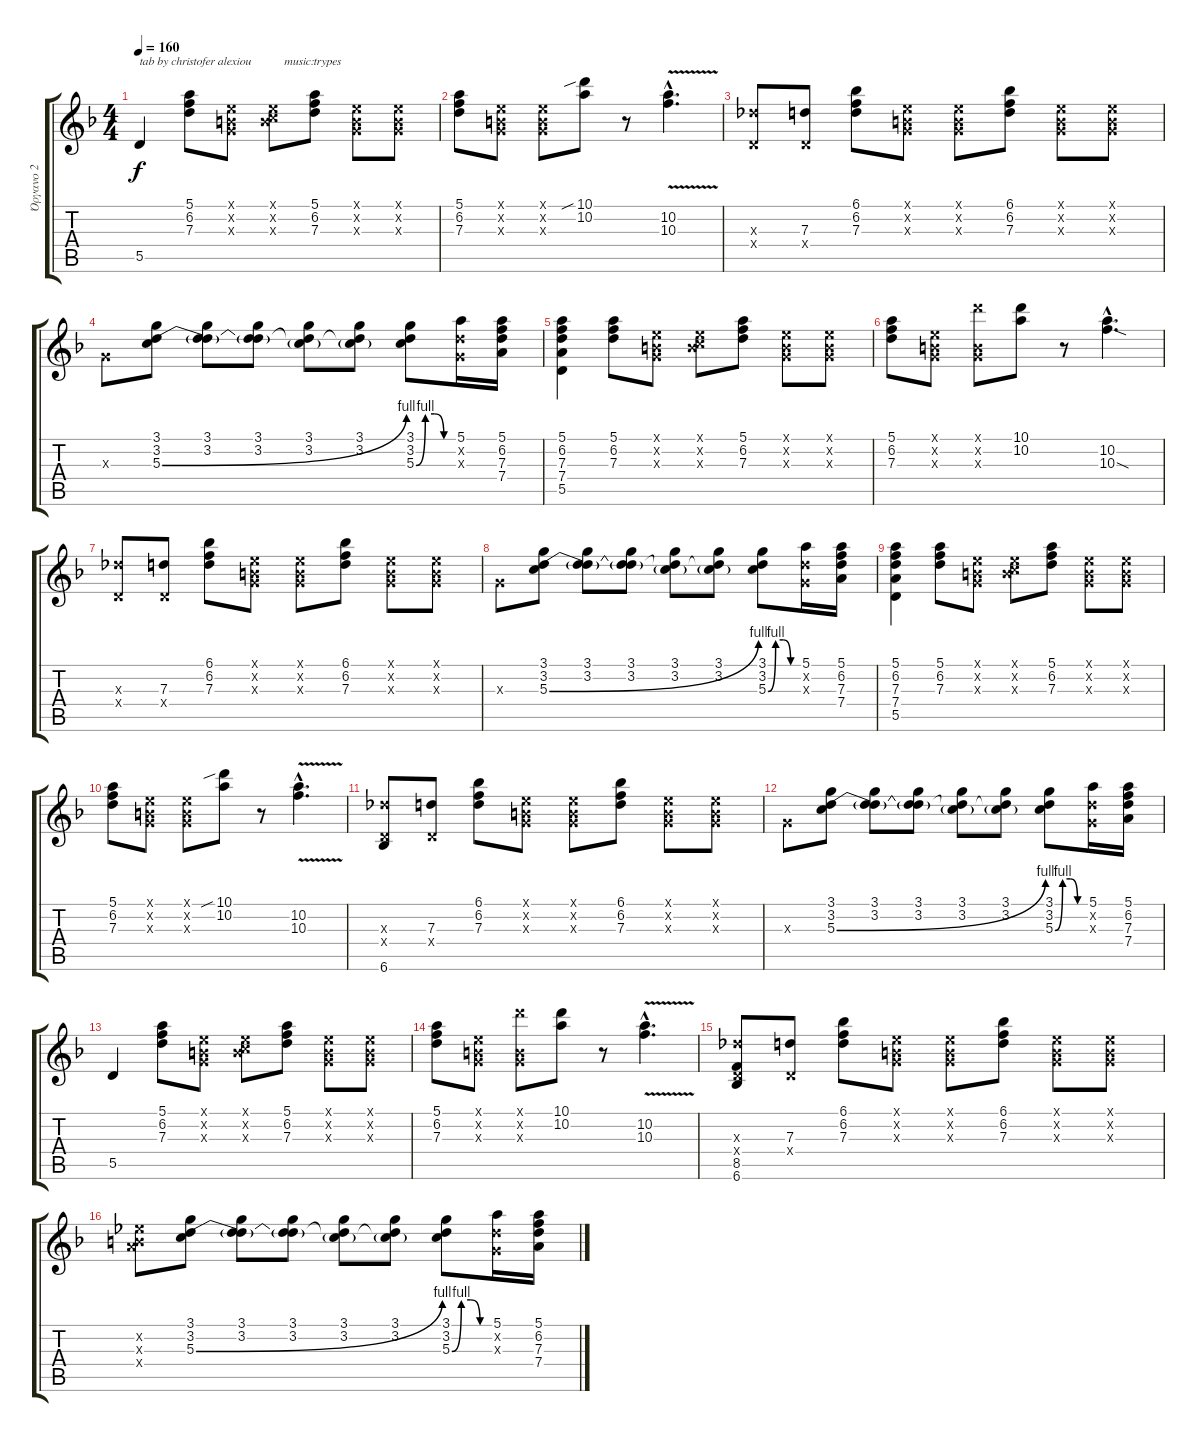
\track ("Όργανο 2" "Όργανο 2") {instrument overdrivenguitar}
\staff {score tabs}
\tuning (E4 B3 G3 D3 A2 E2) {hide}
\ts (4 4)
\tempo 160
\clef g2
\ks dminor
5.5.4{txt "tab by christofer alexiou           music:trypes" dy f instrument overdrivenguitar} (5.1 6.2 7.3).8 (0.1{x} 0.2{x} 0.3{x}).8 (0.1{x} 0.2{x} 5.3{x}).8 (5.1 6.2 7.3).8 (0.1{x} 0.2{x} 0.3{x}).8 (0.1{x} 0.2{x} 0.3{x}).8 |
(5.1 6.2 7.3).8 (0.1{x} 0.2{x} 0.3{x}).8 (0.1{x} 0.2{x} 0.3{x}).8 (10.1{sib} 10.2).8 r.8 (10.2{hac} 10.3{v hac}).4{d} |
(6.3{x} 0.4{x}).8 (7.3 0.4{x}).8 (6.1 6.2 7.3).8 (0.1{x} 0.2{x} 0.3{x}).8 (0.1{x} 0.2{x} 0.3{x}).8 (6.1 6.2 7.3).8 (0.1{x} 0.2{x} 0.3{x}).8 (0.1{x} 0.2{x} 0.3{x}).8 |
0.3{x}.8 (3.1 3.2 5.3{be (bend 0 0 60 4)}).8 (3.1 3.2 5.3{t}).8 (3.1 3.2 5.3{t}).8 (3.1 3.2 5.3{t}).8 (3.1 3.2 5.3{t}).8 (3.1 3.2 5.3{be (custom 0 0 15 4 30 4 45 0 60 0)}).8 (5.1 3.2{x} 0.3{x}).16 (5.1 6.2 7.3 7.4).16 |
(5.1 6.2 7.3 7.4 5.5).4 (5.1 6.2 7.3).8 (0.1{x} 0.2{x} 0.3{x}).8 (0.1{x} 0.2{x} 5.3{x}).8 (5.1 6.2 7.3).8 (0.1{x} 0.2{x} 0.3{x}).8 (0.1{x} 0.2{x} 0.3{x}).8 |
(5.1 6.2 7.3).8 (0.1{x} 0.2{x} 0.3{x}).8 (10.1{x} 0.2{x} 0.3{x}).8 (10.1 10.2).8 r.8 (10.2{hac} 10.3{sod hac}).4{d} |
(6.3{x} 0.4{x}).8 (7.3 0.4{x}).8 (6.1 6.2 7.3).8 (0.1{x} 0.2{x} 0.3{x}).8 (0.1{x} 0.2{x} 0.3{x}).8 (6.1 6.2 7.3).8 (0.1{x} 0.2{x} 0.3{x}).8 (0.1{x} 0.2{x} 0.3{x}).8 |
0.3{x}.8 (3.1 3.2 5.3{be (bend 0 0 60 4)}).8 (3.1 3.2 5.3{t}).8 (3.1 3.2 5.3{t}).8 (3.1 3.2 5.3{t}).8 (3.1 3.2 5.3{t}).8 (3.1 3.2 5.3{be (custom 0 0 15 4 30 4 45 0 60 0)}).8 (5.1 3.2{x} 0.3{x}).16 (5.1 6.2 7.3 7.4).16 |
(5.1 6.2 7.3 7.4 5.5).4 (5.1 6.2 7.3).8 (0.1{x} 0.2{x} 0.3{x}).8 (0.1{x} 0.2{x} 5.3{x}).8 (5.1 6.2 7.3).8 (0.1{x} 0.2{x} 0.3{x}).8 (0.1{x} 0.2{x} 0.3{x}).8 |
(5.1 6.2 7.3).8 (0.1{x} 0.2{x} 0.3{x}).8 (0.1{x} 0.2{x} 0.3{x}).8 (10.1{sib} 10.2).8 r.8 (10.2{hac} 10.3{v hac}).4{d} |
(6.3{x} 0.4{x} 6.6).8 (7.3 0.4{x}).8 (6.1 6.2 7.3).8 (0.1{x} 0.2{x} 0.3{x}).8 (0.1{x} 0.2{x} 0.3{x}).8 (6.1 6.2 7.3).8 (0.1{x} 0.2{x} 0.3{x}).8 (0.1{x} 0.2{x} 0.3{x}).8 |
0.3{x}.8 (3.1 3.2 5.3{be (bend 0 0 60 4)}).8 (3.1 3.2 5.3{t}).8 (3.1 3.2 5.3{t}).8 (3.1 3.2 5.3{t}).8 (3.1 3.2 5.3{t}).8 (3.1 3.2 5.3{be (custom 0 0 15 4 30 4 45 0 60 0)}).8 (5.1 3.2{x} 0.3{x}).16 (5.1 6.2 7.3 7.4).16 |
5.5.4 (5.1 6.2 7.3).8 (0.1{x} 0.2{x} 0.3{x}).8 (0.1{x} 0.2{x} 5.3{x}).8 (5.1 6.2 7.3).8 (0.1{x} 0.2{x} 0.3{x}).8 (0.1{x} 0.2{x} 0.3{x}).8 |
(5.1 6.2 7.3).8 (0.1{x} 0.2{x} 0.3{x}).8 (10.1{x} 0.2{x} 0.3{x}).8 (10.1 10.2).8 r.8 (10.2{hac} 10.3{v hac}).4{d} |
(6.3{x} 0.4{x} 8.5 6.6).8 (7.3 0.4{x}).8 (6.1 6.2 7.3).8 (0.1{x} 0.2{x} 0.3{x}).8 (0.1{x} 0.2{x} 0.3{x}).8 (6.1 6.2 7.3).8 (0.1{x} 0.2{x} 0.3{x}).8 (0.1{x} 0.2{x} 0.3{x}).8 |
(0.2{x} 8.3{x} 7.4{x}).8 (3.1 3.2 5.3{be (bend 0 0 60 4)}).8 (3.1 3.2 5.3{t}).8 (3.1 3.2 5.3{t}).8 (3.1 3.2 5.3{t}).8 (3.1 3.2 5.3{t}).8 (3.1 3.2 5.3{be (custom 0 0 15 4 30 4 45 0 60 0)}).8 (5.1 3.2{x} 0.3{x}).16 (5.1 6.2 7.3 7.4).16
